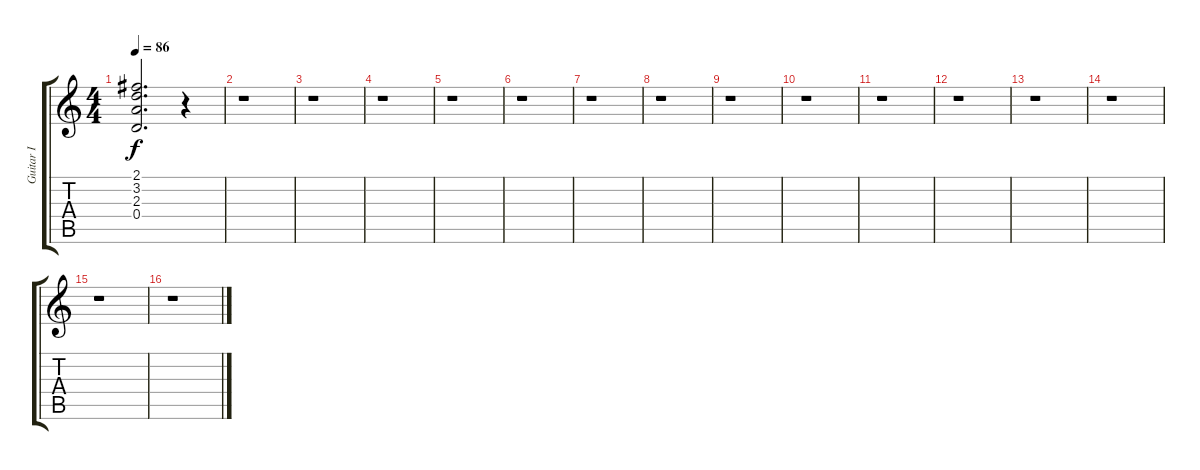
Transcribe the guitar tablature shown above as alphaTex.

\track ("Guitar I" "Guitar I") {instrument overdrivenguitar}
\staff {score tabs}
\tuning (E4 B3 G3 D3 A2 E2) {hide}
\ts (4 4)
\tempo 86
\clef g2
\ks c
(2.1 3.2 2.3 0.4).2{d dy f instrument overdrivenguitar} r.4 |
r.1 |
r.1 |
r.1 |
r.1 |
r.1 |
r.1 |
r.1 |
r.1 |
r.1 |
r.1 |
r.1 |
r.1 |
r.1 |
r.1 |
r.1
